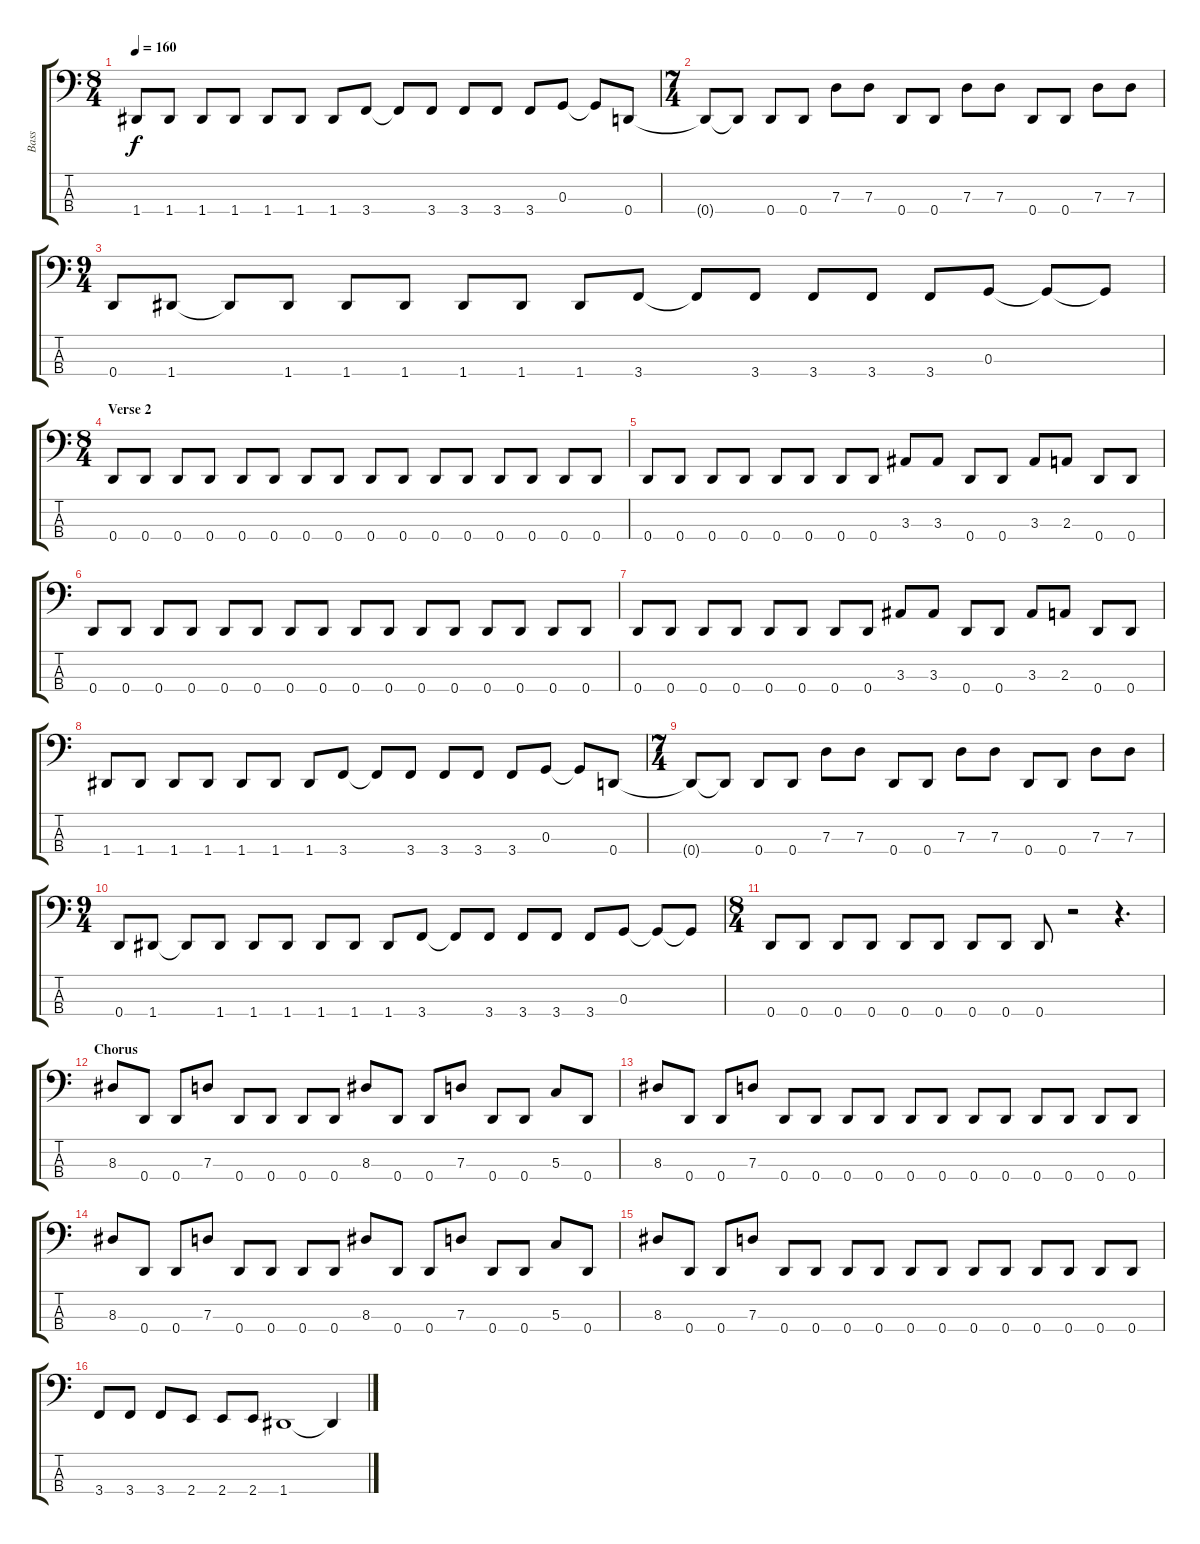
\track ("Bass" "Bass") {instrument electricbassfinger}
\staff {score tabs}
\tuning (F2 C2 G1 D1) {hide}
\ts (8 4)
\tempo 160
\clef f4
\ks c
1.4.8{dy f} 1.4.8 1.4.8 1.4.8 1.4.8 1.4.8 1.4.8 3.4.8 3.4{t}.8 3.4.8 3.4.8 3.4.8 3.4.8 0.3.8 0.3{t}.8 0.4.8 |
\ts (7 4)
0.4{t}.8 0.4{t}.8 0.4.8 0.4.8 7.3.8 7.3.8 0.4.8 0.4.8 7.3.8 7.3.8 0.4.8 0.4.8 7.3.8 7.3.8 |
\ts (9 4)
0.4.8 1.4.8 1.4{t}.8 1.4.8 1.4.8 1.4.8 1.4.8 1.4.8 1.4.8 3.4.8 3.4{t}.8 3.4.8 3.4.8 3.4.8 3.4.8 0.3.8 0.3{t}.8 0.3{t}.8 |
\ts (8 4)
\section ("" "Verse 2")
0.4.8 0.4.8 0.4.8 0.4.8 0.4.8 0.4.8 0.4.8 0.4.8 0.4.8 0.4.8 0.4.8 0.4.8 0.4.8 0.4.8 0.4.8 0.4.8 |
0.4.8 0.4.8 0.4.8 0.4.8 0.4.8 0.4.8 0.4.8 0.4.8 3.3.8 3.3.8 0.4.8 0.4.8 3.3.8 2.3.8 0.4.8 0.4.8 |
0.4.8 0.4.8 0.4.8 0.4.8 0.4.8 0.4.8 0.4.8 0.4.8 0.4.8 0.4.8 0.4.8 0.4.8 0.4.8 0.4.8 0.4.8 0.4.8 |
0.4.8 0.4.8 0.4.8 0.4.8 0.4.8 0.4.8 0.4.8 0.4.8 3.3.8 3.3.8 0.4.8 0.4.8 3.3.8 2.3.8 0.4.8 0.4.8 |
1.4.8 1.4.8 1.4.8 1.4.8 1.4.8 1.4.8 1.4.8 3.4.8 3.4{t}.8 3.4.8 3.4.8 3.4.8 3.4.8 0.3.8 0.3{t}.8 0.4.8 |
\ts (7 4)
0.4{t}.8 0.4{t}.8 0.4.8 0.4.8 7.3.8 7.3.8 0.4.8 0.4.8 7.3.8 7.3.8 0.4.8 0.4.8 7.3.8 7.3.8 |
\ts (9 4)
0.4.8 1.4.8 1.4{t}.8 1.4.8 1.4.8 1.4.8 1.4.8 1.4.8 1.4.8 3.4.8 3.4{t}.8 3.4.8 3.4.8 3.4.8 3.4.8 0.3.8 0.3{t}.8 0.3{t}.8 |
\ts (8 4)
0.4.8 0.4.8 0.4.8 0.4.8 0.4.8 0.4.8 0.4.8 0.4.8 0.4.8 r.2 r.4{d} |
\section ("" "Chorus")
8.3.8 0.4.8 0.4.8 7.3.8 0.4.8 0.4.8 0.4.8 0.4.8 8.3.8 0.4.8 0.4.8 7.3.8 0.4.8 0.4.8 5.3.8 0.4.8 |
8.3.8 0.4.8 0.4.8 7.3.8 0.4.8 0.4.8 0.4.8 0.4.8 0.4.8 0.4.8 0.4.8 0.4.8 0.4.8 0.4.8 0.4.8 0.4.8 |
8.3.8 0.4.8 0.4.8 7.3.8 0.4.8 0.4.8 0.4.8 0.4.8 8.3.8 0.4.8 0.4.8 7.3.8 0.4.8 0.4.8 5.3.8 0.4.8 |
8.3.8 0.4.8 0.4.8 7.3.8 0.4.8 0.4.8 0.4.8 0.4.8 0.4.8 0.4.8 0.4.8 0.4.8 0.4.8 0.4.8 0.4.8 0.4.8 |
3.4.8 3.4.8 3.4.8 2.4.8 2.4.8 2.4.8 1.4.1 1.4{t}.4
